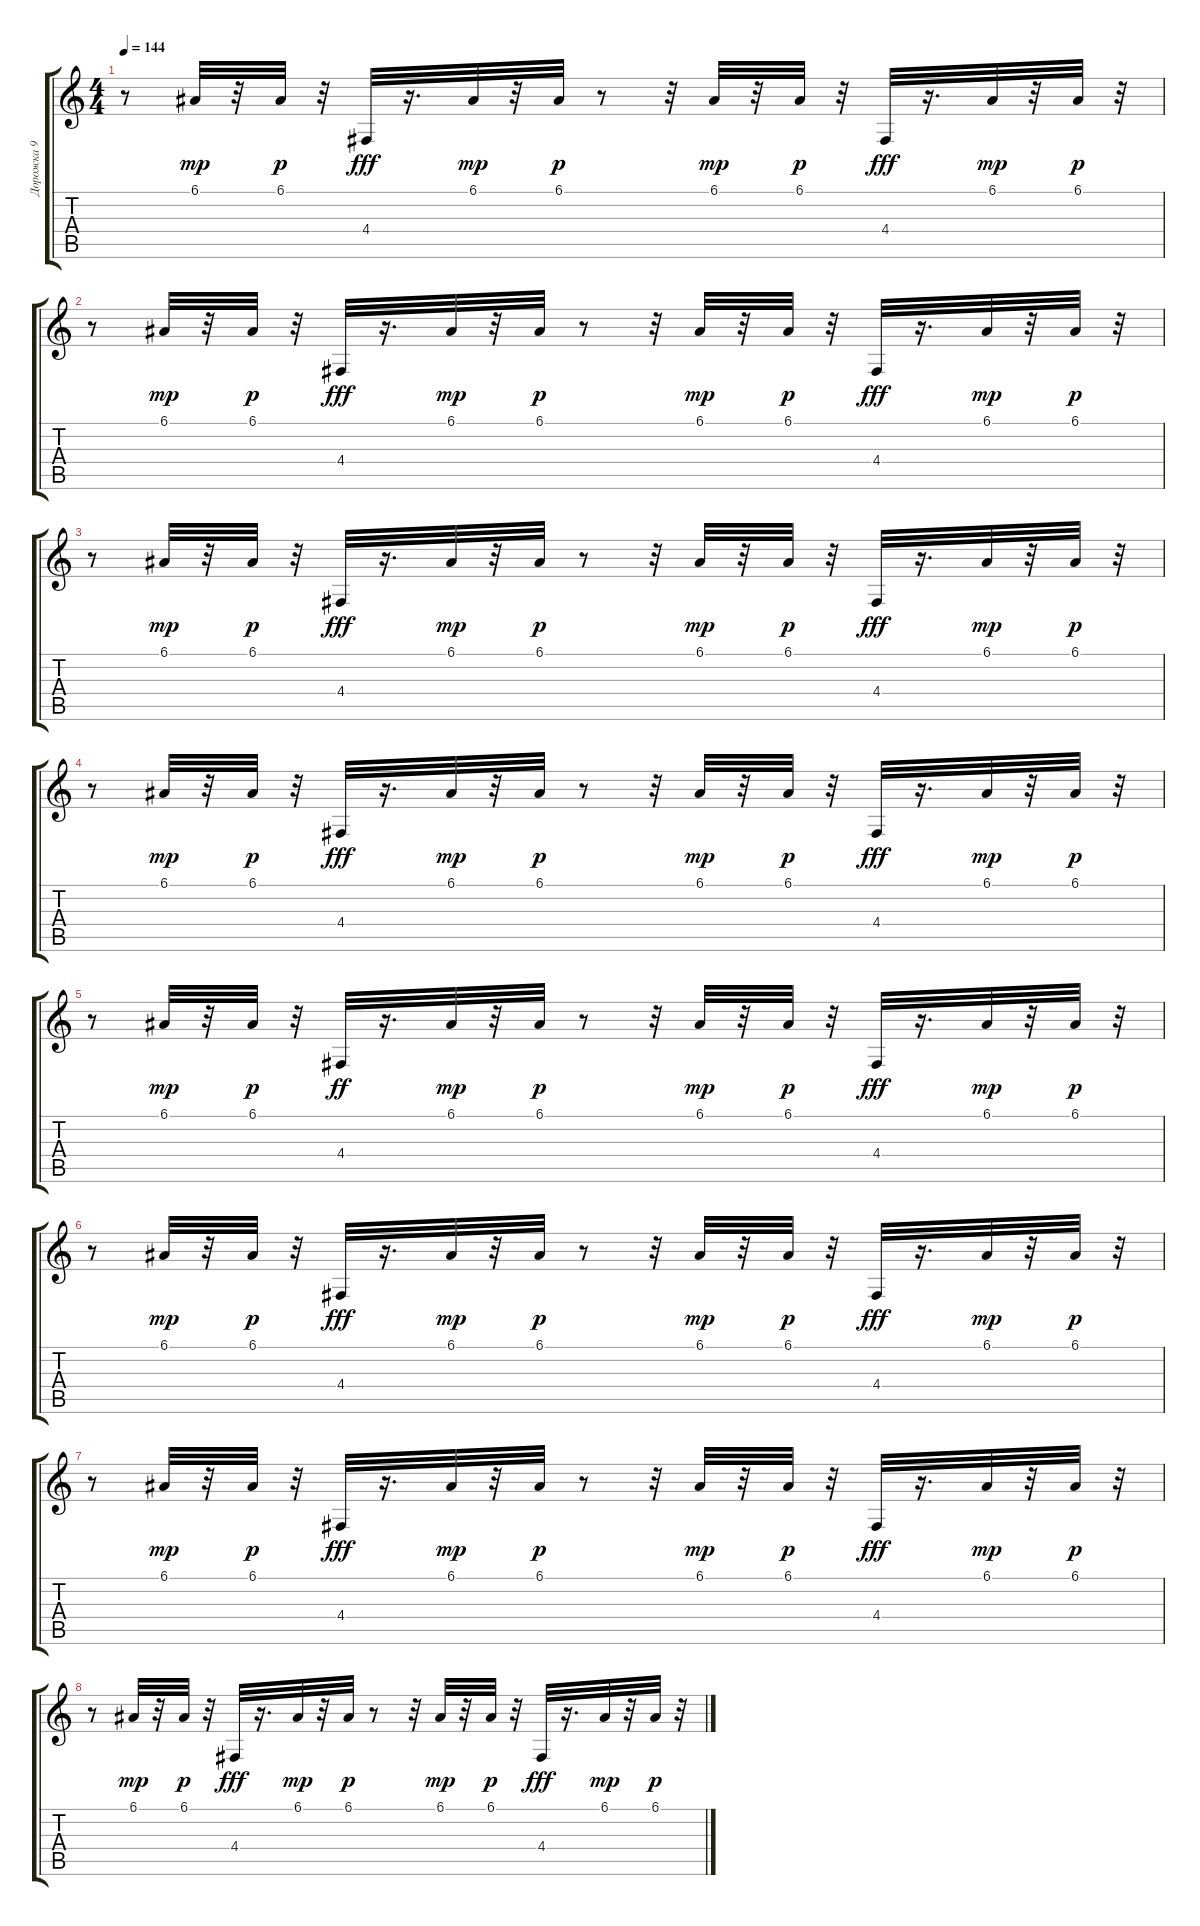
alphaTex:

\track ("Дорожка 9" "Дорожка 9") {instrument acousticgrandpiano}
\staff {score tabs}
\tuning (E4 B3 G3 D3 A2 E2) {hide}
\ts (4 4)
\tempo 144
\clef g2
\ks c
r.8{dy p} 6.1.32{dy mp} r.32 6.1.32{dy p} r.32 4.4.32{dy fff} r.16{d} 6.1.32{dy mp} r.32 6.1.32{dy p} r.8 r.32 6.1.32{dy mp} r.32 6.1.32{dy p} r.32 4.4.32{dy fff} r.16{d} 6.1.32{dy mp} r.32 6.1.32{dy p} r.32 |
r.8 6.1.32{dy mp} r.32 6.1.32{dy p} r.32 4.4.32{dy fff} r.16{d} 6.1.32{dy mp} r.32 6.1.32{dy p} r.8 r.32 6.1.32{dy mp} r.32 6.1.32{dy p} r.32 4.4.32{dy fff} r.16{d} 6.1.32{dy mp} r.32 6.1.32{dy p} r.32 |
r.8 6.1.32{dy mp} r.32 6.1.32{dy p} r.32 4.4.32{dy fff} r.16{d} 6.1.32{dy mp} r.32 6.1.32{dy p} r.8 r.32 6.1.32{dy mp} r.32 6.1.32{dy p} r.32 4.4.32{dy fff} r.16{d} 6.1.32{dy mp} r.32 6.1.32{dy p} r.32 |
r.8 6.1.32{dy mp} r.32 6.1.32{dy p} r.32 4.4.32{dy fff} r.16{d} 6.1.32{dy mp} r.32 6.1.32{dy p} r.8 r.32 6.1.32{dy mp} r.32 6.1.32{dy p} r.32 4.4.32{dy fff} r.16{d} 6.1.32{dy mp} r.32 6.1.32{dy p} r.32 |
r.8 6.1.32{dy mp} r.32 6.1.32{dy p} r.32 4.4.32{dy ff} r.16{d} 6.1.32{dy mp} r.32 6.1.32{dy p} r.8 r.32 6.1.32{dy mp} r.32 6.1.32{dy p} r.32 4.4.32{dy fff} r.16{d} 6.1.32{dy mp} r.32 6.1.32{dy p} r.32 |
r.8 6.1.32{dy mp} r.32 6.1.32{dy p} r.32 4.4.32{dy fff} r.16{d} 6.1.32{dy mp} r.32 6.1.32{dy p} r.8 r.32 6.1.32{dy mp} r.32 6.1.32{dy p} r.32 4.4.32{dy fff} r.16{d} 6.1.32{dy mp} r.32 6.1.32{dy p} r.32 |
r.8 6.1.32{dy mp} r.32 6.1.32{dy p} r.32 4.4.32{dy fff} r.16{d} 6.1.32{dy mp} r.32 6.1.32{dy p} r.8 r.32 6.1.32{dy mp} r.32 6.1.32{dy p} r.32 4.4.32{dy fff} r.16{d} 6.1.32{dy mp} r.32 6.1.32{dy p} r.32 |
r.8 6.1.32{dy mp} r.32 6.1.32{dy p} r.32 4.4.32{dy fff} r.16{d} 6.1.32{dy mp} r.32 6.1.32{dy p} r.8 r.32 6.1.32{dy mp} r.32 6.1.32{dy p} r.32 4.4.32{dy fff} r.16{d} 6.1.32{dy mp} r.32 6.1.32{dy p} r.32
